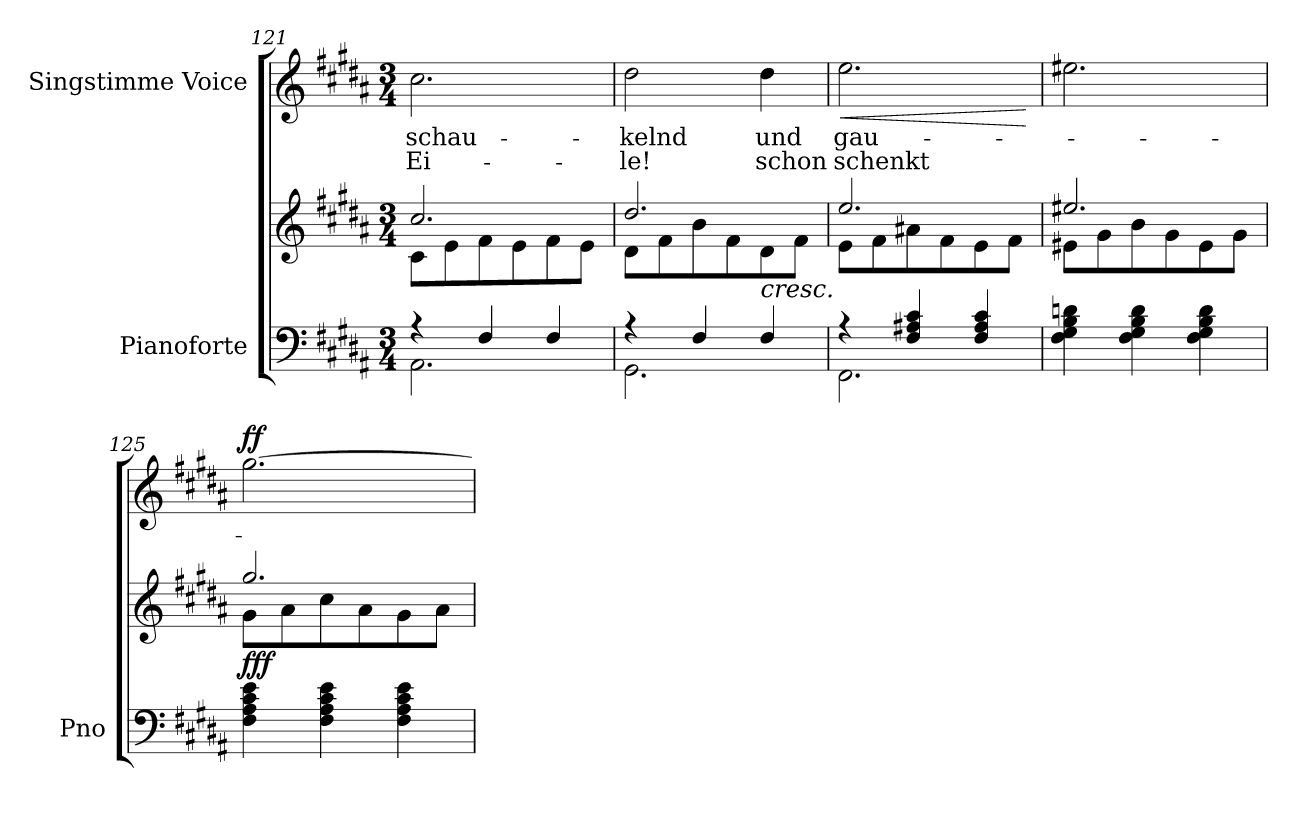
**kern	**kern	**dynam	**kern	**text	**text	**dynam
*part2	*part2	*part2	*part1	*part1	*part1	*part1
*staff3	*staff2	*staff2/3	*staff1	*staff1	*staff1	*staff1
*I"Pianoforte	*	*	*I"Singstimme Voice	*	*	*
*I'Pno	*	*	*	*	*	*
*clefF4	*clefG2	*	*clefG2	*	*	*
*k[f#c#g#d#a#]	*k[f#c#g#d#a#]	*	*k[f#c#g#d#a#]	*	*	*
*M3/4	*M3/4	*	*M3/4	*	*	*
=121	=121	=121	=121	=121	=121	=121
*^	*^	*	*	*	*	*
!	!	!	!	!	!	!LO:LY:b	!LO:LY:b	!
4r	2.AA#\	2.cc#/	8c#\L	.	2.cc#\	schau-	Ei-	.
.	.	.	8e\	.	.	.	.	.
4F#/	.	.	8f#\	.	.	.	.	.
.	.	.	8e\	.	.	.	.	.
4F#/	.	.	8f#\	.	.	.	.	.
.	.	.	8e\J	.	.	.	.	.
!!LO:LB:g=z
=122	=122	=122	=122	=122	=122	=122	=122	=122
!	!	!	!	!	!	!LO:LY:b	!LO:LY:b	!
4r	2.GG#\	2.dd#/	8d#\L	.	2dd#\	-kelnd	-le!	.
.	.	.	8f#\	.	.	.	.	.
4F#/	.	.	8b\	.	.	.	.	.
.	.	.	8f#\	.	.	.	.	.
!	!	!	!LO:TX:b:i:t=cresc.	!	!	!	!	!
!	!	!	!	!	!	!LO:LY:b	!LO:LY:b	!
4F#/	.	.	8d#\	.	4dd#\	und	schon	.
.	.	.	8f#\J	.	.	.	.	.
=123	=123	=123	=123	=123	=123	=123	=123	=123
!	!	!	!	!	!	!LO:LY:b	!LO:LY:b	!LO:HP:b
4r	2.FF#\	2.ee/	8e\L	.	2.ee\	gau-	schenkt	<
.	.	.	8f#\	.	.	.	.	.
4F#/ 4A#X/ 4c#/	.	.	8a#X\	.	.	.	.	.
.	.	.	8f#\	.	.	.	.	.
4F#/ 4A#/ 4c#/	.	.	8e\	.	.	.	.	.
.	.	.	8f#\J	.	.	.	.	.
*v	*v	*	*	*	*	*	*	*
*	*v	*v	*	*	*	*	*
.	.	.	.	.	.	[
=124	=124	=124	=124	=124	=124	=124
*	*^	*	*	*	*	*
4F#\ 4G#\ 4B\ 4dn\	2.ee#X/	8e#X\L	.	2.ee#X\	.	.	.
.	.	8g#\	.	.	.	.	.
4F#\ 4G#\ 4B\ 4d\	.	8b\	.	.	.	.	.
.	.	8g#\	.	.	.	.	.
4F#\ 4G#\ 4B\ 4d\	.	8e#\	.	.	.	.	.
.	.	8g#\J	.	.	.	.	.
=125	=125	=125	=125	=125	=125	=125	=125
!	!	!	!LO:DY:a=2	!	!	!	!
!	!	!	!LO:DY:n=1:a	!	!	!	!LO:DY:a
4F#\ 4A#\ 4c#\ 4e\	2.gg#/	8g#\L	f ff	[2.gg#\	.	.	ff
.	.	8a#\	.	.	.	.	.
4F#\ 4A#\ 4c#\ 4e\	.	8cc#\	.	.	.	.	.
.	.	8a#\	.	.	.	.	.
4F#\ 4A#\ 4c#\ 4e\	.	8g#\	.	.	.	.	.
.	.	8a#\J	.	.	.	.	.
*	*v	*v	*	*	*	*	*
=	=	=	=	=	=	=
*-	*-	*-	*-	*-	*-	*-
